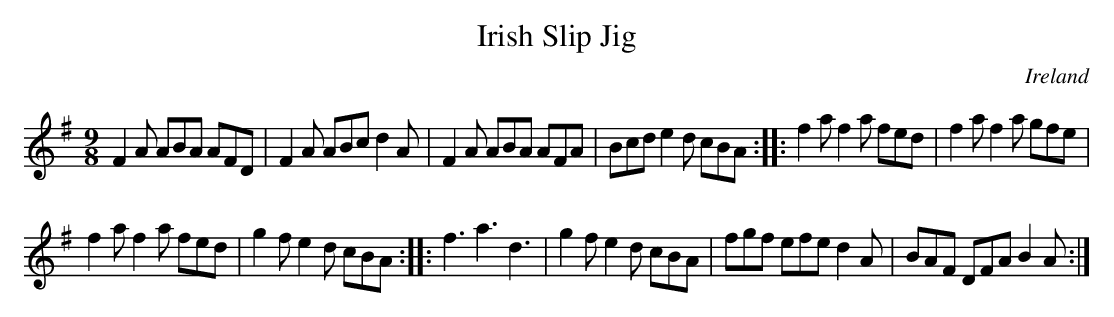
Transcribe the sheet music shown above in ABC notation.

X:1
T:Irish Slip Jig
M:9/8
O:Ireland
K:D mixolydian
F2A ABA AFD|F2A ABc d2A|\
F2A ABA AFA|Bcd e2d cBA :: \
f2a f2a fed|f2a f2a gfe|
f2a f2a fed|g2f e2d cBA:: \
f3 a3 d3|g2f e2d cBA|fgf efe d2A|BAF DFA B2A:|
